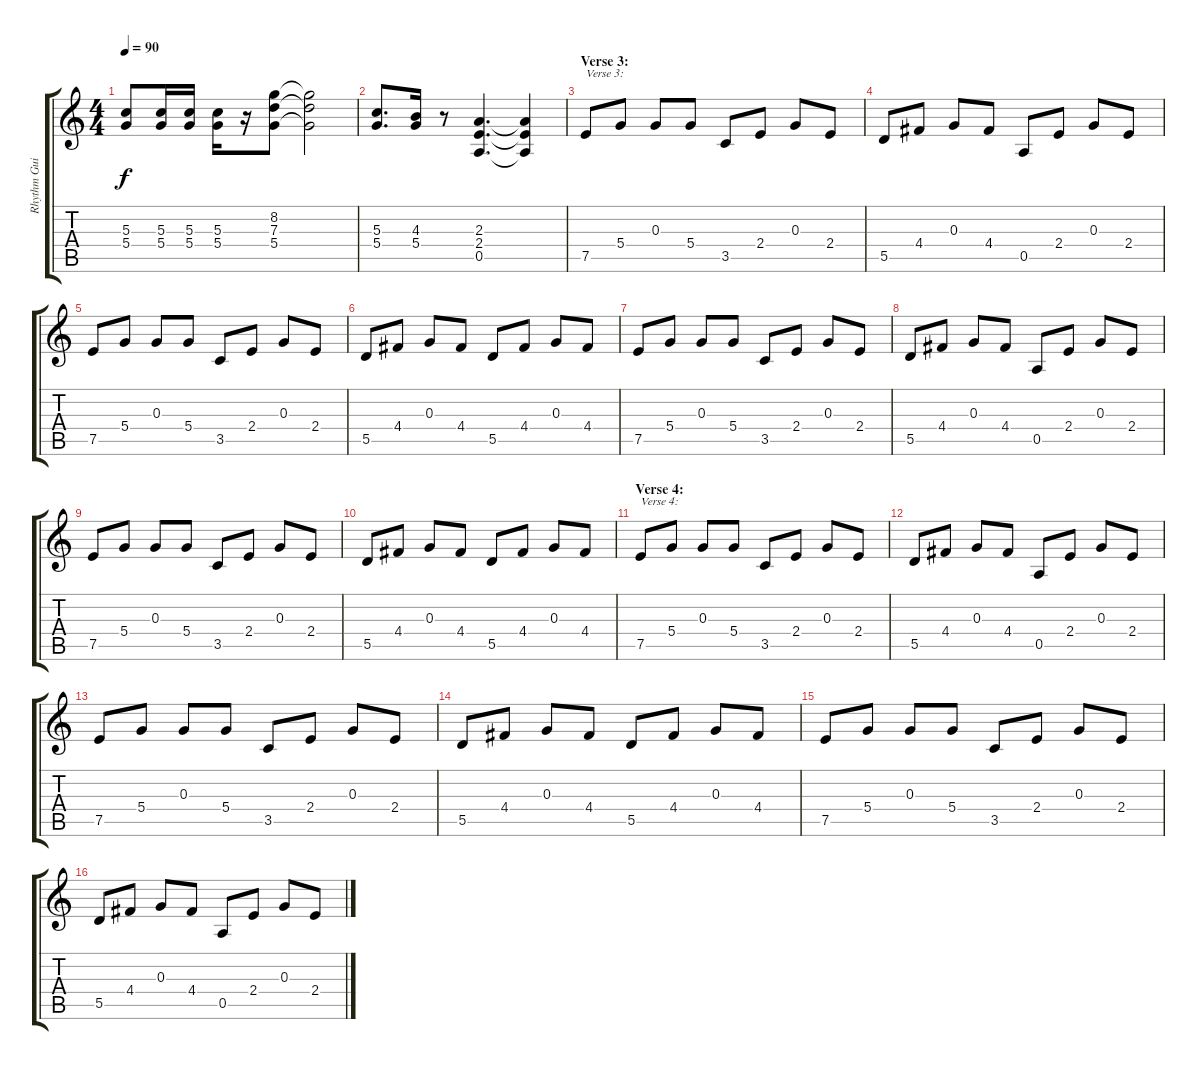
\track ("Rhythm Guitar 1" "Rhythm Gui") {instrument distortionguitar}
\staff {score tabs}
\tuning (E4 B3 G3 D3 A2 E2) {hide}
\ts (4 4)
\tempo 90
\clef g2
\ks c
(5.3 5.4).8{dy f} (5.3 5.4).16 (5.3 5.4).16 (5.3 5.4).16 r.16 (8.2 7.3 5.4).8 (8.2{t} 7.3{t} 5.4{t}).2 |
(5.3 5.4).8{d} (4.3 5.4).16 r.8 (2.3 2.4 0.5).4{d} (2.3{t} 2.4{t} 0.5{t}).4 |
\section ("" "Verse 3:")
7.5.8{txt "Verse 3:"} 5.4.8 0.3.8 5.4.8 3.5.8 2.4.8 0.3.8 2.4.8 |
5.5.8 4.4.8 0.3.8 4.4.8 0.5.8 2.4.8 0.3.8 2.4.8 |
7.5.8 5.4.8 0.3.8 5.4.8 3.5.8 2.4.8 0.3.8 2.4.8 |
5.5.8 4.4.8 0.3.8 4.4.8 5.5.8 4.4.8 0.3.8 4.4.8 |
7.5.8 5.4.8 0.3.8 5.4.8 3.5.8 2.4.8 0.3.8 2.4.8 |
5.5.8 4.4.8 0.3.8 4.4.8 0.5.8 2.4.8 0.3.8 2.4.8 |
7.5.8 5.4.8 0.3.8 5.4.8 3.5.8 2.4.8 0.3.8 2.4.8 |
5.5.8 4.4.8 0.3.8 4.4.8 5.5.8 4.4.8 0.3.8 4.4.8 |
\section ("" "Verse 4:")
7.5.8{txt "Verse 4:"} 5.4.8 0.3.8 5.4.8 3.5.8 2.4.8 0.3.8 2.4.8 |
5.5.8 4.4.8 0.3.8 4.4.8 0.5.8 2.4.8 0.3.8 2.4.8 |
7.5.8 5.4.8 0.3.8 5.4.8 3.5.8 2.4.8 0.3.8 2.4.8 |
5.5.8 4.4.8 0.3.8 4.4.8 5.5.8 4.4.8 0.3.8 4.4.8 |
7.5.8 5.4.8 0.3.8 5.4.8 3.5.8 2.4.8 0.3.8 2.4.8 |
5.5.8 4.4.8 0.3.8 4.4.8 0.5.8 2.4.8 0.3.8 2.4.8
